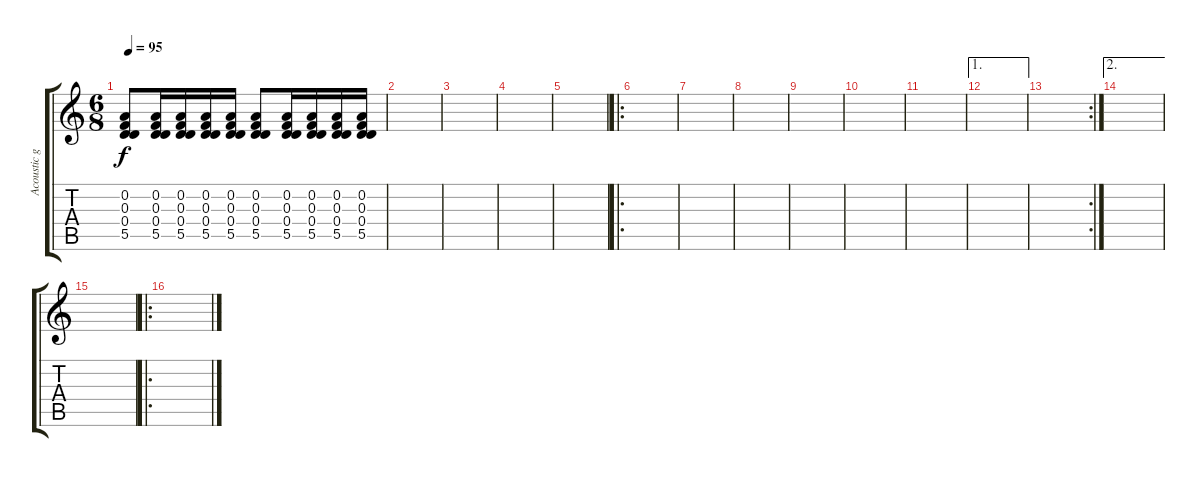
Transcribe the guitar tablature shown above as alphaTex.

\track ("Acoustic guitar 1 (DmAdd9 tuning)" "Acoustic g") {instrument acousticguitarsteel}
\staff {score tabs}
\tuning (E4 A3 F3 D3 A2 D2) {hide}
\ts (6 8)
\tempo 95
\clef g2
\ks c
(0.2 0.3 0.4 5.5).8{dy f} (0.2 0.3 0.4 5.5).16 (0.2 0.3 0.4 5.5).16 (0.2 0.3 0.4 5.5).16 (0.2 0.3 0.4 5.5).16 (0.2 0.3 0.4 5.5).8 (0.2 0.3 0.4 5.5).16 (0.2 0.3 0.4 5.5).16 (0.2 0.3 0.4 5.5).16 (0.2 0.3 0.4 5.5).16 |
|
|
|
|
\ro
|
|
|
|
|
|
\ae 1
|
\rc 2
|
\ae 2
|
|
\ro
